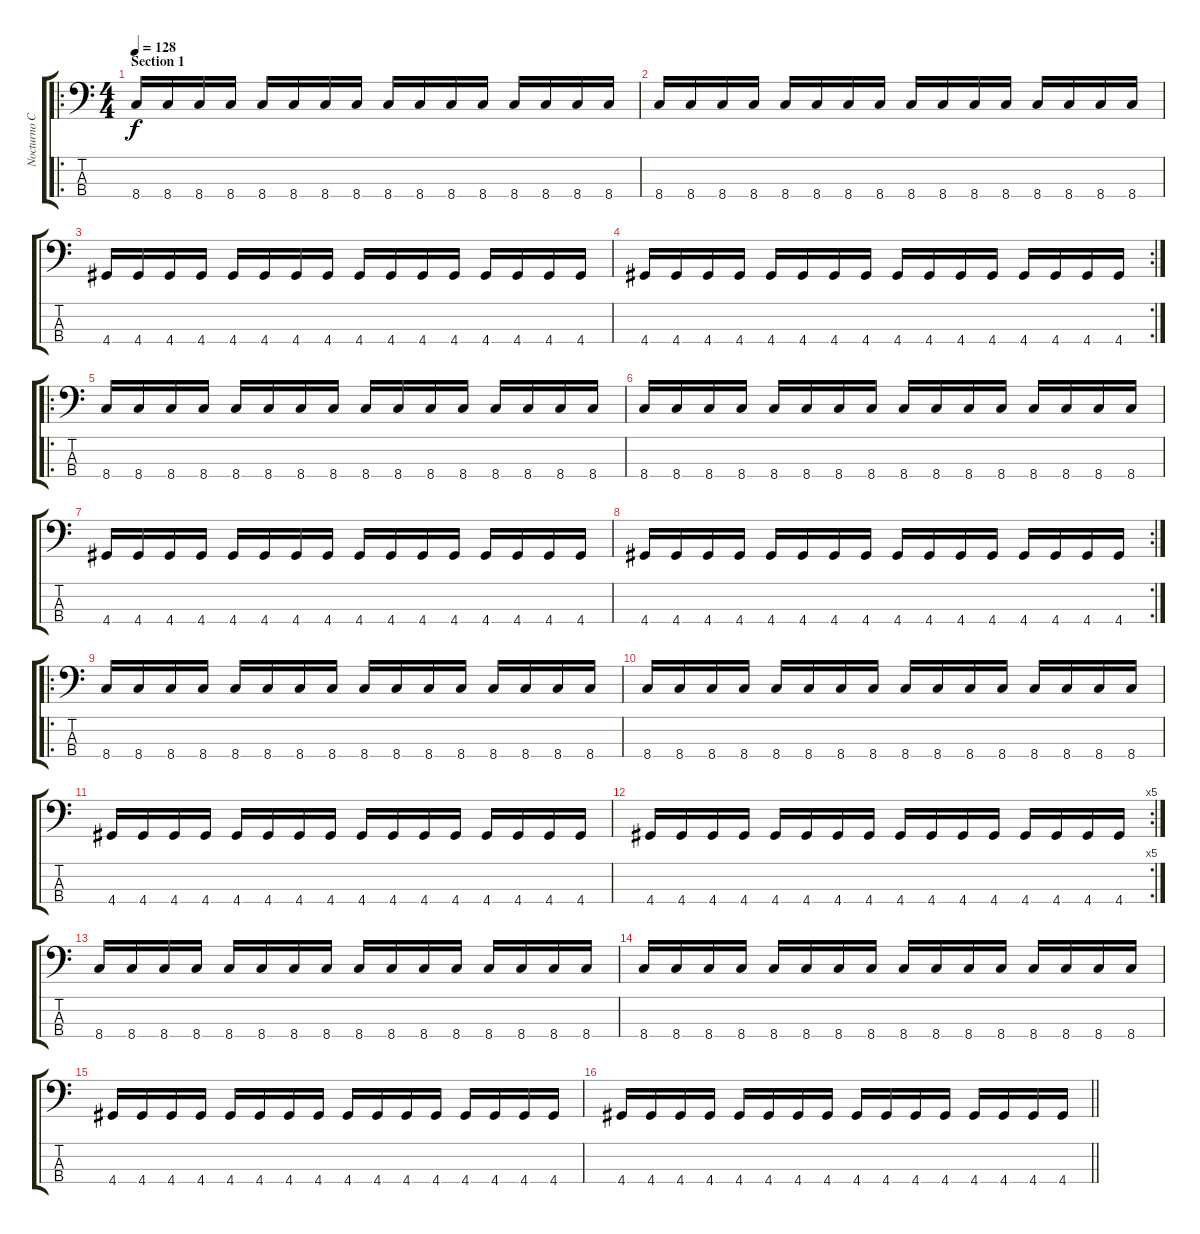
\track ("Nocturno Culto" "Nocturno C") {instrument electricbasspick}
\staff {score tabs}
\tuning (G2 D2 A1 E1) {hide}
\ro
\ts (4 4)
\section ("" "Section 1")
\tempo 128
\clef f4
\ks c
8.4.16{dy f instrument electricbasspick} 8.4.16 8.4.16 8.4.16 8.4.16 8.4.16 8.4.16 8.4.16 8.4.16 8.4.16 8.4.16 8.4.16 8.4.16 8.4.16 8.4.16 8.4.16 |
8.4.16 8.4.16 8.4.16 8.4.16 8.4.16 8.4.16 8.4.16 8.4.16 8.4.16 8.4.16 8.4.16 8.4.16 8.4.16 8.4.16 8.4.16 8.4.16 |
4.4.16 4.4.16 4.4.16 4.4.16 4.4.16 4.4.16 4.4.16 4.4.16 4.4.16 4.4.16 4.4.16 4.4.16 4.4.16 4.4.16 4.4.16 4.4.16 |
\rc 2
4.4.16 4.4.16 4.4.16 4.4.16 4.4.16 4.4.16 4.4.16 4.4.16 4.4.16 4.4.16 4.4.16 4.4.16 4.4.16 4.4.16 4.4.16 4.4.16 |
\ro
8.4.16 8.4.16 8.4.16 8.4.16 8.4.16 8.4.16 8.4.16 8.4.16 8.4.16 8.4.16 8.4.16 8.4.16 8.4.16 8.4.16 8.4.16 8.4.16 |
8.4.16 8.4.16 8.4.16 8.4.16 8.4.16 8.4.16 8.4.16 8.4.16 8.4.16 8.4.16 8.4.16 8.4.16 8.4.16 8.4.16 8.4.16 8.4.16 |
4.4.16 4.4.16 4.4.16 4.4.16 4.4.16 4.4.16 4.4.16 4.4.16 4.4.16 4.4.16 4.4.16 4.4.16 4.4.16 4.4.16 4.4.16 4.4.16 |
\rc 2
4.4.16 4.4.16 4.4.16 4.4.16 4.4.16 4.4.16 4.4.16 4.4.16 4.4.16 4.4.16 4.4.16 4.4.16 4.4.16 4.4.16 4.4.16 4.4.16 |
\ro
8.4.16 8.4.16 8.4.16 8.4.16 8.4.16 8.4.16 8.4.16 8.4.16 8.4.16 8.4.16 8.4.16 8.4.16 8.4.16 8.4.16 8.4.16 8.4.16 |
8.4.16 8.4.16 8.4.16 8.4.16 8.4.16 8.4.16 8.4.16 8.4.16 8.4.16 8.4.16 8.4.16 8.4.16 8.4.16 8.4.16 8.4.16 8.4.16 |
4.4.16 4.4.16 4.4.16 4.4.16 4.4.16 4.4.16 4.4.16 4.4.16 4.4.16 4.4.16 4.4.16 4.4.16 4.4.16 4.4.16 4.4.16 4.4.16 |
\rc 5
4.4.16 4.4.16 4.4.16 4.4.16 4.4.16 4.4.16 4.4.16 4.4.16 4.4.16 4.4.16 4.4.16 4.4.16 4.4.16 4.4.16 4.4.16 4.4.16 |
8.4.16 8.4.16 8.4.16 8.4.16 8.4.16 8.4.16 8.4.16 8.4.16 8.4.16 8.4.16 8.4.16 8.4.16 8.4.16 8.4.16 8.4.16 8.4.16 |
8.4.16 8.4.16 8.4.16 8.4.16 8.4.16 8.4.16 8.4.16 8.4.16 8.4.16 8.4.16 8.4.16 8.4.16 8.4.16 8.4.16 8.4.16 8.4.16 |
4.4.16 4.4.16 4.4.16 4.4.16 4.4.16 4.4.16 4.4.16 4.4.16 4.4.16 4.4.16 4.4.16 4.4.16 4.4.16 4.4.16 4.4.16 4.4.16 |
\barLineRight lightlight
4.4.16 4.4.16 4.4.16 4.4.16 4.4.16 4.4.16 4.4.16 4.4.16 4.4.16 4.4.16 4.4.16 4.4.16 4.4.16 4.4.16 4.4.16 4.4.16
